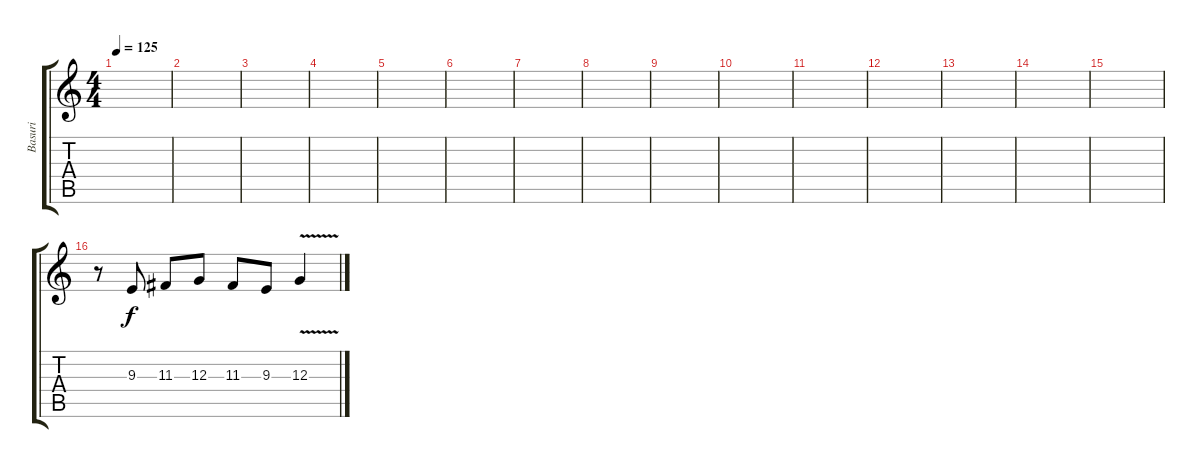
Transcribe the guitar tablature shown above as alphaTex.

\track ("Basuri" "Basuri") {instrument piccolo}
\staff {score tabs}
\tuning (E4 B3 G3 D3 A2 E2) {hide}
\ts (4 4)
\tempo 125
\clef g2
\ks c
|
|
|
|
|
|
|
|
|
|
|
|
|
|
|
r.8 9.3.8 11.3.8 12.3.8 11.3.8 9.3.8 12.3{v}.4
